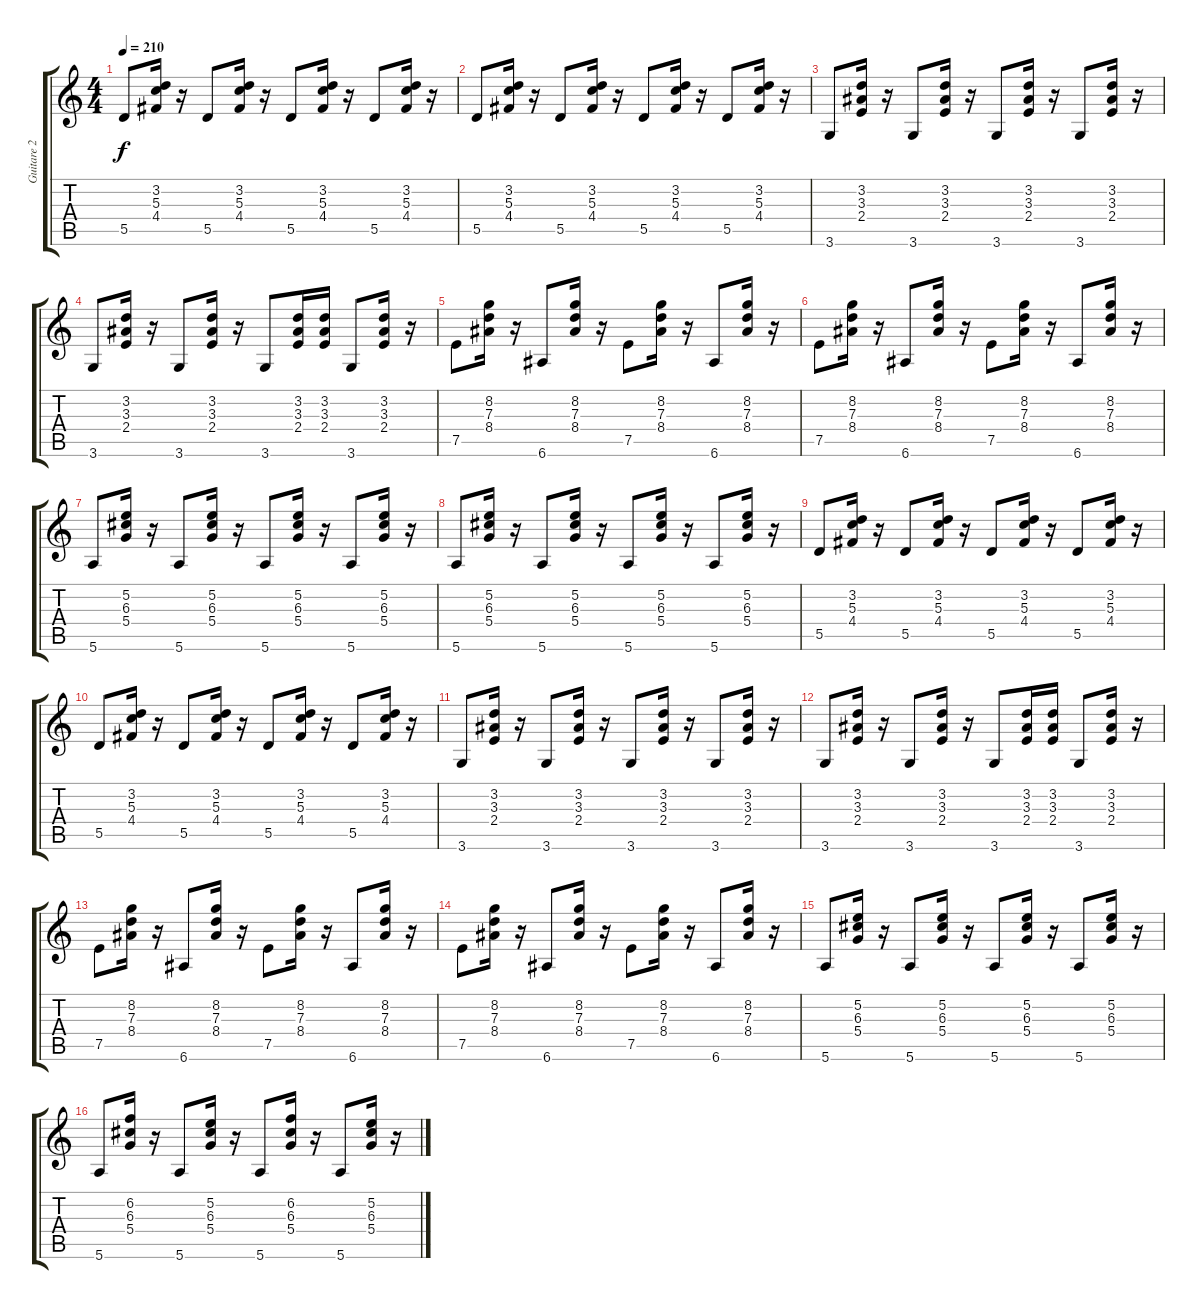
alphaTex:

\track ("Guitare 2" "Guitare 2") {instrument acousticguitarsteel}
\staff {score tabs}
\tuning (E4 B3 G3 D3 A2 E2) {hide}
\ts (4 4)
\tempo 210
\clef g2
\ks c
5.5.8{dy f} (3.2 5.3 4.4).16 r.16 5.5.8 (3.2 5.3 4.4).16 r.16 5.5.8 (3.2 5.3 4.4).16 r.16 5.5.8 (3.2 5.3 4.4).16 r.16 |
5.5.8 (3.2 5.3 4.4).16 r.16 5.5.8 (3.2 5.3 4.4).16 r.16 5.5.8 (3.2 5.3 4.4).16 r.16 5.5.8 (3.2 5.3 4.4).16 r.16 |
3.6.8 (3.2 3.3 2.4).16 r.16 3.6.8 (3.2 3.3 2.4).16 r.16 3.6.8 (3.2 3.3 2.4).16 r.16 3.6.8 (3.2 3.3 2.4).16 r.16 |
3.6.8 (3.2 3.3 2.4).16 r.16 3.6.8 (3.2 3.3 2.4).16 r.16 3.6.8 (3.2 3.3 2.4).16 (3.2 3.3 2.4).16 3.6.8 (3.2 3.3 2.4).16 r.16 |
7.5.8 (8.2 7.3 8.4).16 r.16 6.6.8 (8.2 7.3 8.4).16 r.16 7.5.8 (8.2 7.3 8.4).16 r.16 6.6.8 (8.2 7.3 8.4).16 r.16 |
7.5.8 (8.2 7.3 8.4).16 r.16 6.6.8 (8.2 7.3 8.4).16 r.16 7.5.8 (8.2 7.3 8.4).16 r.16 6.6.8 (8.2 7.3 8.4).16 r.16 |
5.6.8 (5.2 6.3 5.4).16 r.16 5.6.8 (5.2 6.3 5.4).16 r.16 5.6.8 (5.2 6.3 5.4).16 r.16 5.6.8 (5.2 6.3 5.4).16 r.16 |
5.6.8 (5.2 6.3 5.4).16 r.16 5.6.8 (5.2 6.3 5.4).16 r.16 5.6.8 (5.2 6.3 5.4).16 r.16 5.6.8 (5.2 6.3 5.4).16 r.16 |
5.5.8{instrument distortionguitar} (3.2 5.3 4.4).16 r.16 5.5.8 (3.2 5.3 4.4).16 r.16 5.5.8 (3.2 5.3 4.4).16 r.16 5.5.8 (3.2 5.3 4.4).16 r.16 |
5.5.8 (3.2 5.3 4.4).16 r.16 5.5.8 (3.2 5.3 4.4).16 r.16 5.5.8 (3.2 5.3 4.4).16 r.16 5.5.8 (3.2 5.3 4.4).16 r.16 |
3.6.8 (3.2 3.3 2.4).16 r.16 3.6.8 (3.2 3.3 2.4).16 r.16 3.6.8 (3.2 3.3 2.4).16 r.16 3.6.8 (3.2 3.3 2.4).16 r.16 |
3.6.8 (3.2 3.3 2.4).16 r.16 3.6.8 (3.2 3.3 2.4).16 r.16 3.6.8 (3.2 3.3 2.4).16 (3.2 3.3 2.4).16 3.6.8 (3.2 3.3 2.4).16 r.16 |
7.5.8 (8.2 7.3 8.4).16 r.16 6.6.8 (8.2 7.3 8.4).16 r.16 7.5.8 (8.2 7.3 8.4).16 r.16 6.6.8 (8.2 7.3 8.4).16 r.16 |
7.5.8 (8.2 7.3 8.4).16 r.16 6.6.8 (8.2 7.3 8.4).16 r.16 7.5.8 (8.2 7.3 8.4).16 r.16 6.6.8 (8.2 7.3 8.4).16 r.16 |
5.6.8 (5.2 6.3 5.4).16 r.16 5.6.8 (5.2 6.3 5.4).16 r.16 5.6.8 (5.2 6.3 5.4).16 r.16 5.6.8 (5.2 6.3 5.4).16 r.16 |
5.6.8 (6.2 6.3 5.4).16 r.16 5.6.8 (5.2 6.3 5.4).16 r.16 5.6.8 (6.2 6.3 5.4).16 r.16 5.6.8 (5.2 6.3 5.4).16 r.16
